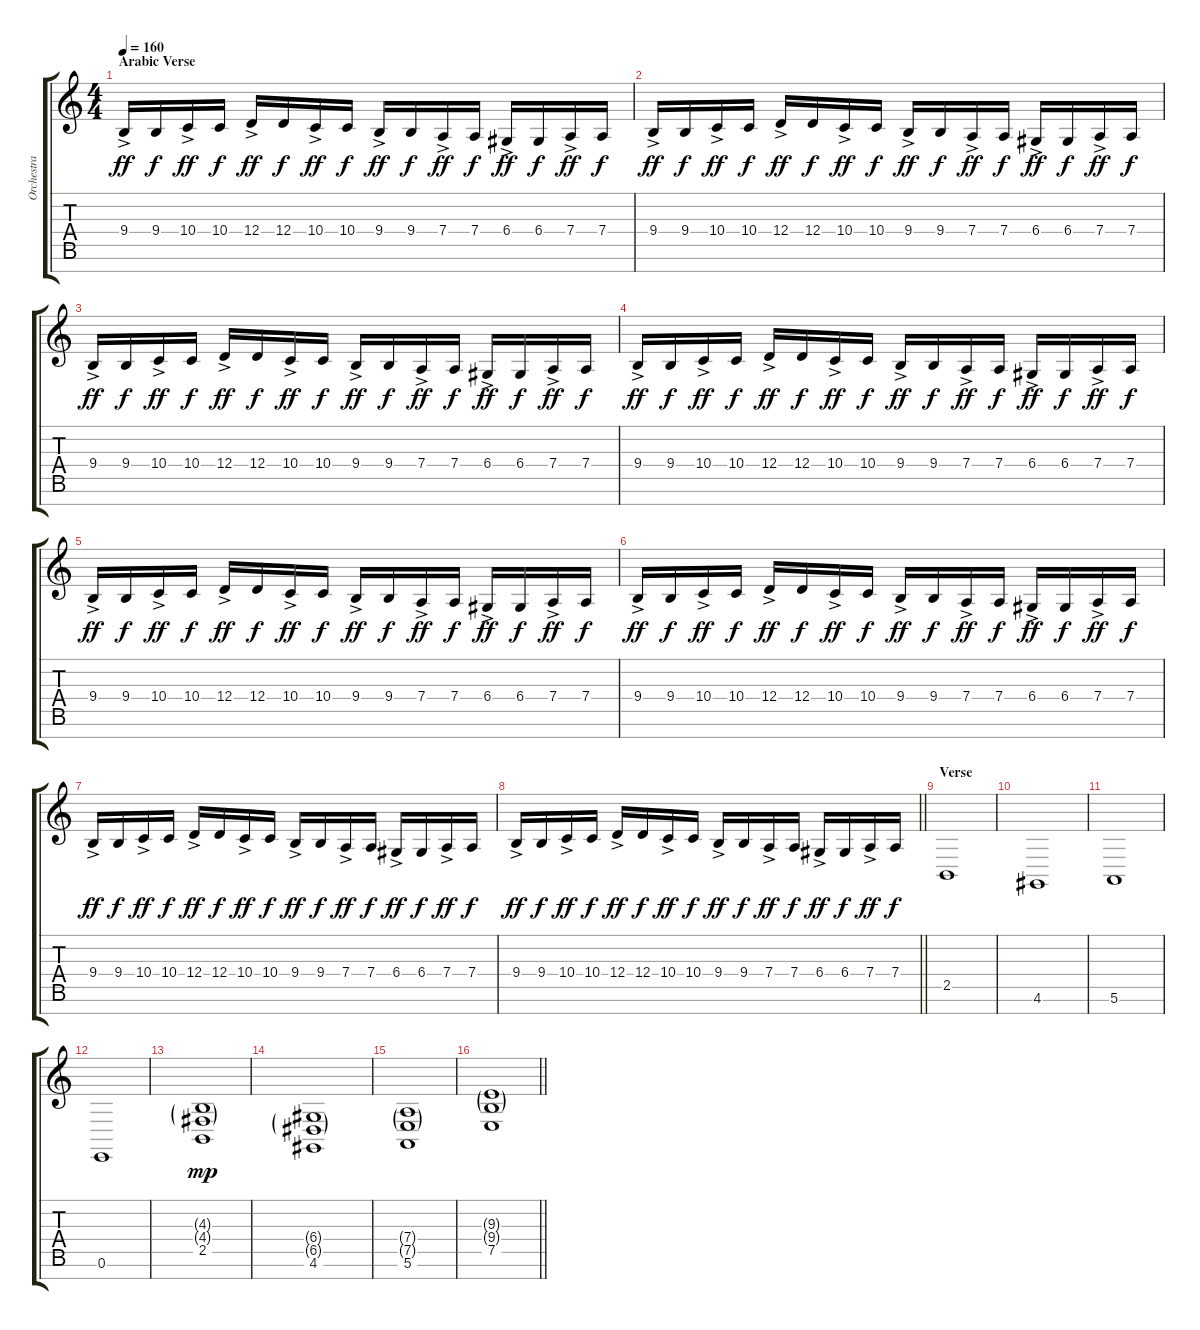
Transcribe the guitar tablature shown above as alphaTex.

\track ("Orchestra" "Orchestra") {instrument stringensemble1}
\staff {score tabs}
\tuning (E4 B3 G3 D3 A2 E2 B1) {hide}
\ts (4 4)
\section ("" "Arabic Verse")
\tempo 160
\clef g2
\ks aminor
9.4{ac}.16{dy ff} 9.4.16{dy f} 10.4{ac}.16{dy ff} 10.4.16{dy f} 12.4{ac}.16{dy ff} 12.4.16{dy f} 10.4{ac}.16{dy ff} 10.4.16{dy f} 9.4{ac}.16{dy ff} 9.4.16{dy f} 7.4{ac}.16{dy ff} 7.4.16{dy f} 6.4{ac}.16{dy ff} 6.4.16{dy f} 7.4{ac}.16{dy ff} 7.4.16{dy f} |
9.4{ac}.16{dy ff} 9.4.16{dy f} 10.4{ac}.16{dy ff} 10.4.16{dy f} 12.4{ac}.16{dy ff} 12.4.16{dy f} 10.4{ac}.16{dy ff} 10.4.16{dy f} 9.4{ac}.16{dy ff} 9.4.16{dy f} 7.4{ac}.16{dy ff} 7.4.16{dy f} 6.4{ac}.16{dy ff} 6.4.16{dy f} 7.4{ac}.16{dy ff} 7.4.16{dy f} |
9.4{ac}.16{dy ff} 9.4.16{dy f} 10.4{ac}.16{dy ff} 10.4.16{dy f} 12.4{ac}.16{dy ff} 12.4.16{dy f} 10.4{ac}.16{dy ff} 10.4.16{dy f} 9.4{ac}.16{dy ff} 9.4.16{dy f} 7.4{ac}.16{dy ff} 7.4.16{dy f} 6.4{ac}.16{dy ff} 6.4.16{dy f} 7.4{ac}.16{dy ff} 7.4.16{dy f} |
9.4{ac}.16{dy ff} 9.4.16{dy f} 10.4{ac}.16{dy ff} 10.4.16{dy f} 12.4{ac}.16{dy ff} 12.4.16{dy f} 10.4{ac}.16{dy ff} 10.4.16{dy f} 9.4{ac}.16{dy ff} 9.4.16{dy f} 7.4{ac}.16{dy ff} 7.4.16{dy f} 6.4{ac}.16{dy ff} 6.4.16{dy f} 7.4{ac}.16{dy ff} 7.4.16{dy f} |
9.4{ac}.16{dy ff} 9.4.16{dy f} 10.4{ac}.16{dy ff} 10.4.16{dy f} 12.4{ac}.16{dy ff} 12.4.16{dy f} 10.4{ac}.16{dy ff} 10.4.16{dy f} 9.4{ac}.16{dy ff} 9.4.16{dy f} 7.4{ac}.16{dy ff} 7.4.16{dy f} 6.4{ac}.16{dy ff} 6.4.16{dy f} 7.4{ac}.16{dy ff} 7.4.16{dy f} |
9.4{ac}.16{dy ff} 9.4.16{dy f} 10.4{ac}.16{dy ff} 10.4.16{dy f} 12.4{ac}.16{dy ff} 12.4.16{dy f} 10.4{ac}.16{dy ff} 10.4.16{dy f} 9.4{ac}.16{dy ff} 9.4.16{dy f} 7.4{ac}.16{dy ff} 7.4.16{dy f} 6.4{ac}.16{dy ff} 6.4.16{dy f} 7.4{ac}.16{dy ff} 7.4.16{dy f} |
9.4{ac}.16{dy ff} 9.4.16{dy f} 10.4{ac}.16{dy ff} 10.4.16{dy f} 12.4{ac}.16{dy ff} 12.4.16{dy f} 10.4{ac}.16{dy ff} 10.4.16{dy f} 9.4{ac}.16{dy ff} 9.4.16{dy f} 7.4{ac}.16{dy ff} 7.4.16{dy f} 6.4{ac}.16{dy ff} 6.4.16{dy f} 7.4{ac}.16{dy ff} 7.4.16{dy f} |
\barLineRight lightlight
9.4{ac}.16{dy ff} 9.4.16{dy f} 10.4{ac}.16{dy ff} 10.4.16{dy f} 12.4{ac}.16{dy ff} 12.4.16{dy f} 10.4{ac}.16{dy ff} 10.4.16{dy f} 9.4{ac}.16{dy ff} 9.4.16{dy f} 7.4{ac}.16{dy ff} 7.4.16{dy f} 6.4{ac}.16{dy ff} 6.4.16{dy f} 7.4{ac}.16{dy ff} 7.4.16{dy f} |
\section ("" "Verse")
2.5.1 |
4.6.1 |
5.6.1 |
0.6.1 |
(4.3{g} 4.4{g} 2.5).1{dy mp} |
(6.4{g} 6.5{g} 4.6).1 |
(7.4{g} 7.5{g} 5.6).1 |
\barLineRight lightlight
(9.3{g} 9.4{g} 7.5).1
